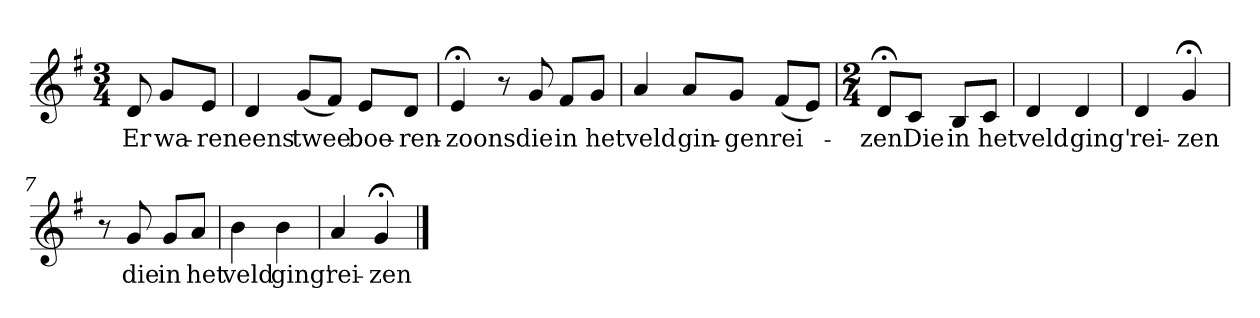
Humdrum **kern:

**kern	**text
*part1	*part1
*staff1	*staff1
*k[f#]	*
*G:	*
*M3/4	*
*MM120	*
=	=
8d	Er
8gL	wa-
8eJ	-ren
=1	=1
4d	eens
(8gL	twee
8f#J)	.
8eL	boe-
8dJ	-ren-
=2	=2
4e;<	-zoons
8r	.
8g	die
8f#L	in
8gJ	het
=3	=3
4a	veld
8aL	gin-
8gJ	-gen
(8f#L	rei-
8eJ)	.
=4	=4
*M2/4	*
8d;<L	-zen
8cJ	Die
8BL	in
8cJ	het
=5	=5
4d	veld
4d	ging'
=6	=6
4d	rei-
4g;<	-zen
=7	=7
8r	.
8g	die
8gL	in
8aJ	het
=8	=8
4b	veld
4b	ging'
=9	=9
4a	rei-
4g;<	-zen
==	==
*-	*-
